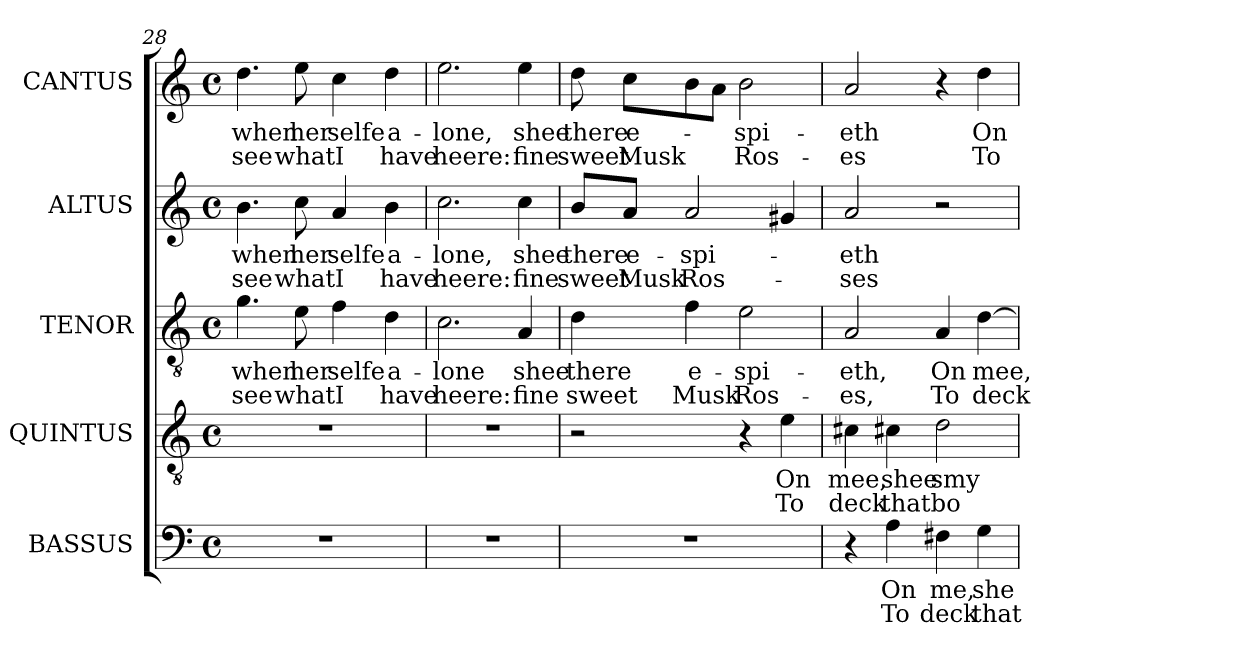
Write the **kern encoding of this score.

**kern	**text	**text	**kern	**text	**text	**kern	**text	**text	**kern	**text	**text	**kern	**text	**text
*part5	*part5	*part5	*part4	*part4	*part4	*part3	*part3	*part3	*part2	*part2	*part2	*part1	*part1	*part1
*staff5	*staff5	*staff5	*staff4	*staff4	*staff4	*staff3	*staff3	*staff3	*staff2	*staff2	*staff2	*staff1	*staff1	*staff1
*I"BASSUS	*	*	*I"QUINTUS	*	*	*I"TENOR	*	*	*I"ALTUS	*	*	*I"CANTUS	*	*
*I'B	*	*	*I'T	*	*	*	*	*	*	*	*	*I'S	*	*
!!LO:PB:g=z
*clefF4	*	*	*clefGv2	*	*	*clefGv2	*	*	*clefG2	*	*	*clefG2	*	*
*	*	*	*ITrd7c12	*	*	*ITrd7c12	*	*	*	*	*	*	*	*
*k[]	*	*	*k[]	*	*	*k[]	*	*	*k[]	*	*	*k[]	*	*
*C:	*	*	*C:	*	*	*C:	*	*	*C:	*	*	*C:	*	*
*M4/4	*	*	*M4/4	*	*	*M4/4	*	*	*M4/4	*	*	*M4/4	*	*
*met(c)	*	*	*met(c)	*	*	*met(c)	*	*	*met(c)	*	*	*met(c)	*	*
=28	=28	=28	=28	=28	=28	=28	=28	=28	=28	=28	=28	=28	=28	=28
!	!	!	!	!	!	!	!LO:LY:b:color=#000000	!LO:LY:b:color=#000000	!	!	!	!	!	!
!	!	!	!	!	!	!	!	!	!	!LO:LY:b:color=#000000	!LO:LY:b:color=#000000	!	!	!
!	!	!	!	!	!	!	!	!	!	!	!	!	!LO:LY:b:color=#000000	!LO:LY:b:color=#000000
1r	.	.	1r	.	.	4.Gi\	when	see	4.bi\	when	see	4.ddi\	when	see
!	!	!	!	!	!	!	!LO:LY:b:color=#000000	!LO:LY:b:color=#000000	!	!	!	!	!	!
!	!	!	!	!	!	!	!	!	!	!LO:LY:b:color=#000000	!LO:LY:b:color=#000000	!	!	!
!	!	!	!	!	!	!	!	!	!	!	!	!	!LO:LY:b:color=#000000	!LO:LY:b:color=#000000
.	.	.	.	.	.	8Ei\	her	what	8cci\	her	what	8eei\	her	what
!	!	!	!	!	!	!	!LO:LY:b:color=#000000	!LO:LY:b:color=#000000	!	!	!	!	!	!
!	!	!	!	!	!	!	!	!	!	!LO:LY:b:color=#000000	!LO:LY:b:color=#000000	!	!	!
!	!	!	!	!	!	!	!	!	!	!	!	!	!LO:LY:b:color=#000000	!LO:LY:b:color=#000000
.	.	.	.	.	.	4Fi\	selfe	I	4ai/	selfe	I	4cci\	selfe	I
!	!	!	!	!	!	!	!LO:LY:b:color=#000000	!LO:LY:b:color=#000000	!	!	!	!	!	!
!	!	!	!	!	!	!	!	!	!	!LO:LY:b:color=#000000	!LO:LY:b:color=#000000	!	!	!
!	!	!	!	!	!	!	!	!	!	!	!	!	!LO:LY:b:color=#000000	!LO:LY:b:color=#000000
.	.	.	.	.	.	4Di\	a-	have	4bi\	a-	have	4ddi\	a-	have
=29	=29	=29	=29	=29	=29	=29	=29	=29	=29	=29	=29	=29	=29	=29
!	!	!	!	!	!	!	!LO:LY:b:color=#000000	!LO:LY:b:color=#000000	!	!	!	!	!	!
!	!	!	!	!	!	!	!	!	!	!LO:LY:b:color=#000000	!LO:LY:b:color=#000000	!	!	!
!	!	!	!	!	!	!	!	!	!	!	!	!	!LO:LY:b:color=#000000	!LO:LY:b:color=#000000
1r	.	.	1r	.	.	2.Ci\	-lone	heere:	2.cci\	-lone,	heere:	2.eei\	-lone,	heere:
!	!	!	!	!	!	!	!LO:LY:b:color=#000000	!LO:LY:b:color=#000000	!	!	!	!	!	!
!	!	!	!	!	!	!	!	!	!	!LO:LY:b:color=#000000	!LO:LY:b:color=#000000	!	!	!
!	!	!	!	!	!	!	!	!	!	!	!	!	!LO:LY:b:color=#000000	!LO:LY:b:color=#000000
.	.	.	.	.	.	4AAi/	shee	fine	4cci\	shee	fine	4eei\	shee	fine
=30	=30	=30	=30	=30	=30	=30	=30	=30	=30	=30	=30	=30	=30	=30
!	!	!	!	!	!	!	!LO:LY:b:color=#000000	!LO:LY:b:color=#000000	!	!	!	!	!	!
!	!	!	!	!	!	!	!	!	!	!LO:LY:b:color=#000000	!LO:LY:b:color=#000000	!	!	!
!	!	!	!	!	!	!	!	!	!	!	!	!	!LO:LY:b:color=#000000	!LO:LY:b:color=#000000
1r	.	.	2r	.	.	4Di\	there	sweet	8bi/L	there	sweet	8ddi\	there	sweet
!	!	!	!	!	!	!	!	!	!	!LO:LY:b:color=#000000	!LO:LY:b:color=#000000	!	!	!
!	!	!	!	!	!	!	!	!	!	!	!	!	!LO:LY:b:color=#000000	!LO:LY:b:color=#000000
.	.	.	.	.	.	.	.	.	8ai/J	e-	Musk	8cci\L	e-	Musk
!	!	!	!	!	!	!	!LO:LY:b:color=#000000	!LO:LY:b:color=#000000	!	!	!	!	!	!
!	!	!	!	!	!	!	!	!	!	!LO:LY:b:color=#000000	!LO:LY:b:color=#000000	!	!	!
.	.	.	.	.	.	4Fi\	e-	Musk	2ai/	-spi-	Ros-	8bi\	.	.
.	.	.	.	.	.	.	.	.	.	.	.	8ai\J	.	.
!	!	!	!	!	!	!	!LO:LY:b:color=#000000	!LO:LY:b:color=#000000	!	!	!	!	!	!
!	!	!	!	!	!	!	!	!	!	!	!	!	!LO:LY:b:color=#000000	!LO:LY:b:color=#000000
.	.	.	4r	.	.	2Ei\	-spi-	Ros-	.	.	.	2bi\	-spi-	Ros-
!	!	!	!	!LO:LY:b:color=#000000	!LO:LY:b:color=#000000	!	!	!	!	!	!	!	!	!
.	.	.	4Ei\	On	To	.	.	.	4g#Xi/	.	.	.	.	.
=31	=31	=31	=31	=31	=31	=31	=31	=31	=31	=31	=31	=31	=31	=31
!	!	!	!	!LO:LY:b:color=#000000	!LO:LY:b:color=#000000	!	!	!	!	!	!	!	!	!
!	!	!	!	!	!	!	!LO:LY:b:color=#000000	!LO:LY:b:color=#000000	!	!	!	!	!	!
!	!	!	!	!	!	!	!	!	!	!LO:LY:b:color=#000000	!LO:LY:b:color=#000000	!	!	!
!	!	!	!	!	!	!	!	!	!	!	!	!	!LO:LY:b:color=#000000	!LO:LY:b:color=#000000
4r	.	.	4C#Xi\	mee,	deck	2AAi/	-eth,	-es,	2ai/	-eth	-ses	2ai/	-eth	-es
!	!LO:LY:b:color=#000000	!LO:LY:b:color=#000000	!	!	!	!	!	!	!	!	!	!	!	!
!	!	!	!	!LO:LY:b:color=#000000	!LO:LY:b:color=#000000	!	!	!	!	!	!	!	!	!
4Ai\	On	To	4C#Xi\	shee	that	.	.	.	.	.	.	.	.	.
!	!LO:LY:b:color=#000000	!LO:LY:b:color=#000000	!	!	!	!	!	!	!	!	!	!	!	!
!	!	!	!	!LO:LY:b:color=#000000	!LO:LY:b:color=#000000	!	!	!	!	!	!	!	!	!
!	!	!	!	!	!	!	!LO:LY:b:color=#000000	!LO:LY:b:color=#000000	!	!	!	!	!	!
4F#Xi\	me,	deck	2Di\	smy-	bo-	4AAi/	On	To	2r	.	.	4r	.	.
!	!LO:LY:b:color=#000000	!LO:LY:b:color=#000000	!	!	!	!	!	!	!	!	!	!	!	!
!	!	!	!	!	!	!	!LO:LY:b:color=#000000	!LO:LY:b:color=#000000	!	!	!	!	!	!
!	!	!	!	!	!	!	!	!	!	!	!	!	!LO:LY:b:color=#000000	!LO:LY:b:color=#000000
4Gi\	she	that	.	.	.	[>4Di\	mee,	deck	.	.	.	4ddi\	On	To
=	=	=	=	=	=	=	=	=	=	=	=	=	=	=
*-	*-	*-	*-	*-	*-	*-	*-	*-	*-	*-	*-	*-	*-	*-
